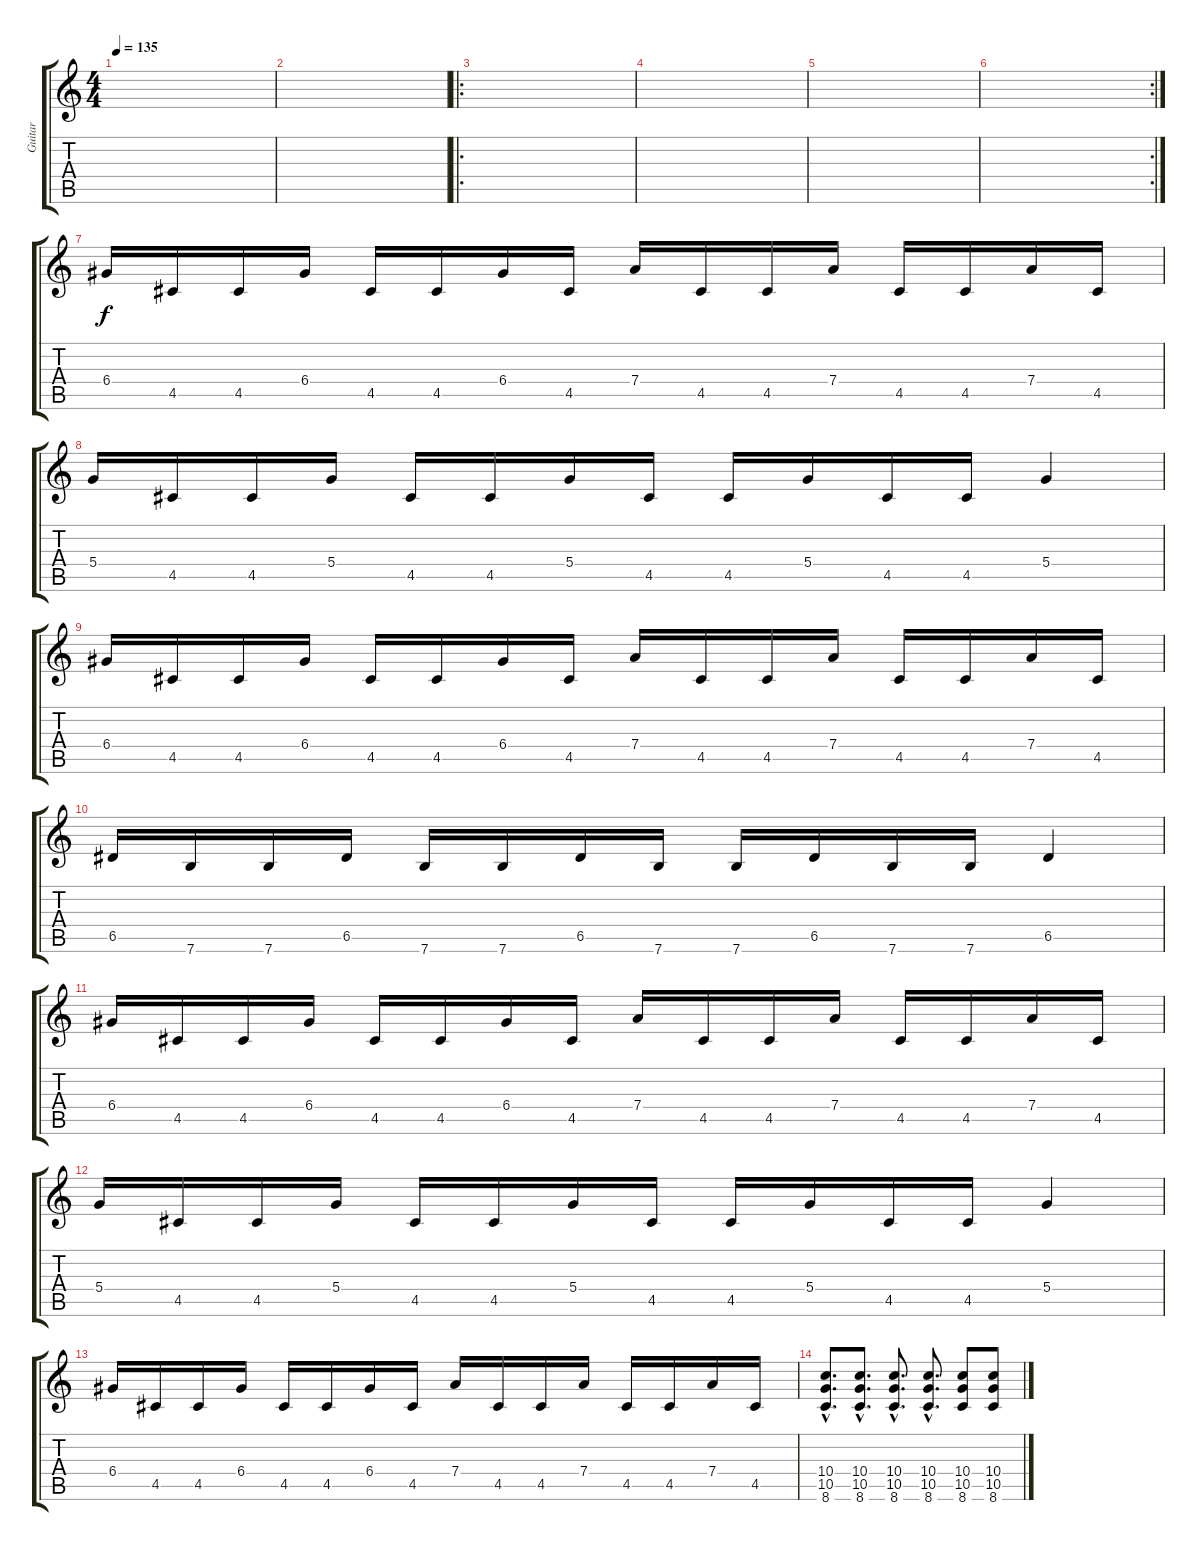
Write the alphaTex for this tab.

\track ("Guitar" "Guitar") {instrument distortionguitar}
\staff {score tabs}
\tuning (E4 B3 G3 D3 A2 E2) {hide}
\ts (4 4)
\tempo 135
\clef g2
\ks c
|
|
\ro
|
|
|
\rc 2
|
6.4.16 4.5.16 4.5.16 6.4.16 4.5.16 4.5.16 6.4.16 4.5.16 7.4.16 4.5.16 4.5.16 7.4.16 4.5.16 4.5.16 7.4.16 4.5.16 |
5.4.16 4.5.16 4.5.16 5.4.16 4.5.16 4.5.16 5.4.16 4.5.16 4.5.16 5.4.16 4.5.16 4.5.16 5.4.4 |
6.4.16 4.5.16 4.5.16 6.4.16 4.5.16 4.5.16 6.4.16 4.5.16 7.4.16 4.5.16 4.5.16 7.4.16 4.5.16 4.5.16 7.4.16 4.5.16 |
6.5.16 7.6.16 7.6.16 6.5.16 7.6.16 7.6.16 6.5.16 7.6.16 7.6.16 6.5.16 7.6.16 7.6.16 6.5.4 |
6.4.16 4.5.16 4.5.16 6.4.16 4.5.16 4.5.16 6.4.16 4.5.16 7.4.16 4.5.16 4.5.16 7.4.16 4.5.16 4.5.16 7.4.16 4.5.16 |
5.4.16 4.5.16 4.5.16 5.4.16 4.5.16 4.5.16 5.4.16 4.5.16 4.5.16 5.4.16 4.5.16 4.5.16 5.4.4 |
6.4.16 4.5.16 4.5.16 6.4.16 4.5.16 4.5.16 6.4.16 4.5.16 7.4.16 4.5.16 4.5.16 7.4.16 4.5.16 4.5.16 7.4.16 4.5.16 |
(10.4{hac} 10.5{hac} 8.6{hac}).8{d} (10.4{hac} 10.5{hac} 8.6{hac}).8{d} (10.4{hac} 10.5{hac} 8.6{hac}).8{d} (10.4{hac} 10.5{hac} 8.6{hac}).8{d} (10.4 10.5 8.6).8 (10.4 10.5 8.6).8
